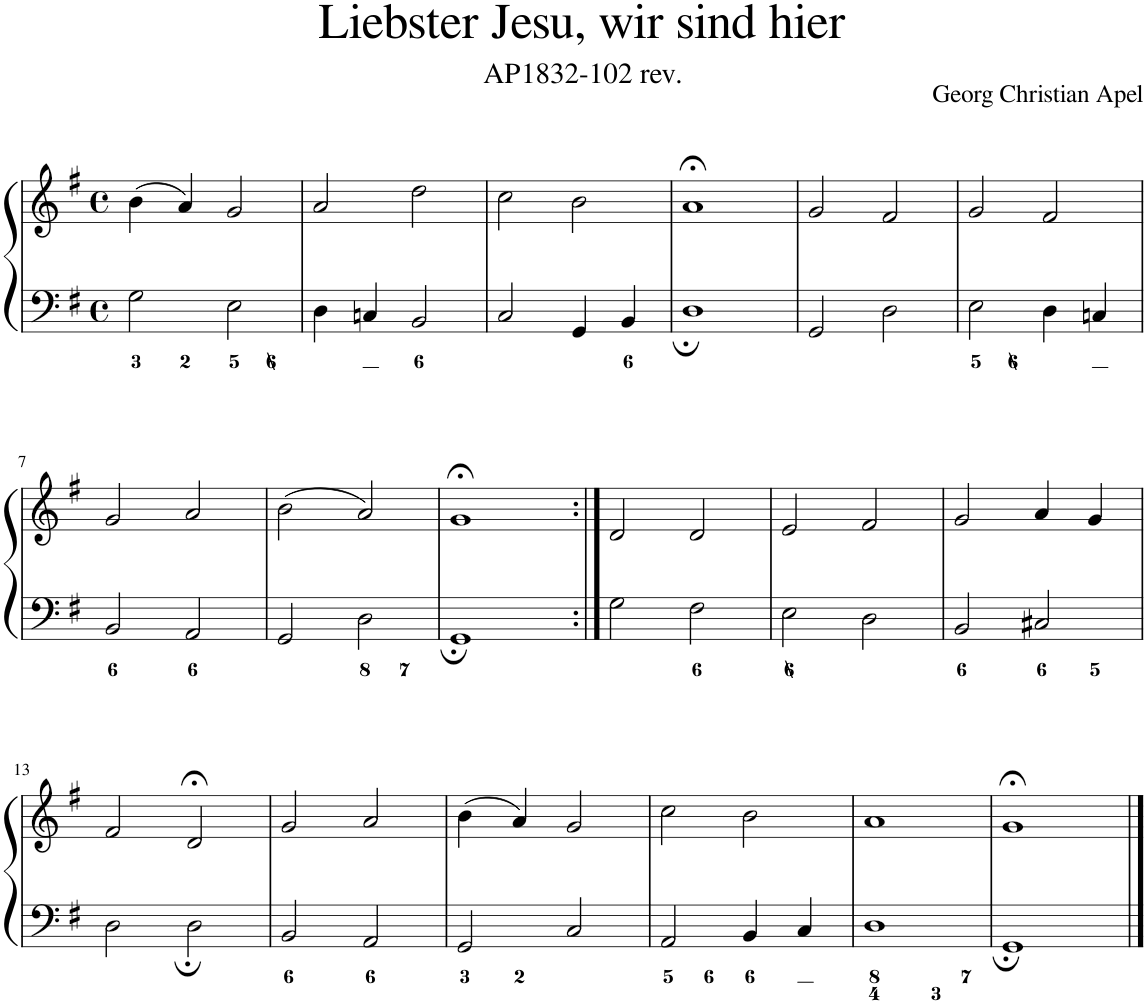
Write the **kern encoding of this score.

**kern	**kern
*part1	*part1
*staff2	*staff1
*I"Piano	*
*I'Pno.	*
*clefF4	*clefG2
*k[f#]	*k[f#]
*M4/4	*M4/4
*met(c)	*met(c)
=1	=1
2G\	(4b\
.	4a/)
2E\	2g/
=2	=2
4D\	2a/
4Cn/	.
2BB/	2dd\
=3	=3
2C/	2cc\
4GG/	2b\
4BB/	.
=4	=4
1D	1a;<
=5	=5
2GG/	2g/
2D\	2f#/
=6	=6
2E\	2g/
4D\	2f#/
4Cn/	.
!!LO:LB:g=z
=7	=7
2BB/	2g/
2AA/	2a/
=8	=8
2GG/	(2b\
2D\	2a/)
=9	=9
1GG	1g;<
=10:|!	=10:|!
2G\	2d/
2F#\	2d/
=11	=11
2E\	2e/
2D\	2f#/
=12	=12
2BB/	2g/
2C#X/	4a/
.	4g/
!!LO:LB:g=z
=13	=13
2D\	2f#/
2D\	2d;</
=14	=14
2BB/	2g/
2AA/	2a/
=15	=15
2GG/	(4b\
.	4a/)
2C/	2g/
=16	=16
2AA/	2cc\
4BB/	2b\
4C/	.
=17	=17
1D	1a
=18	=18
1GG	1g;<
==	==
*-	*-
